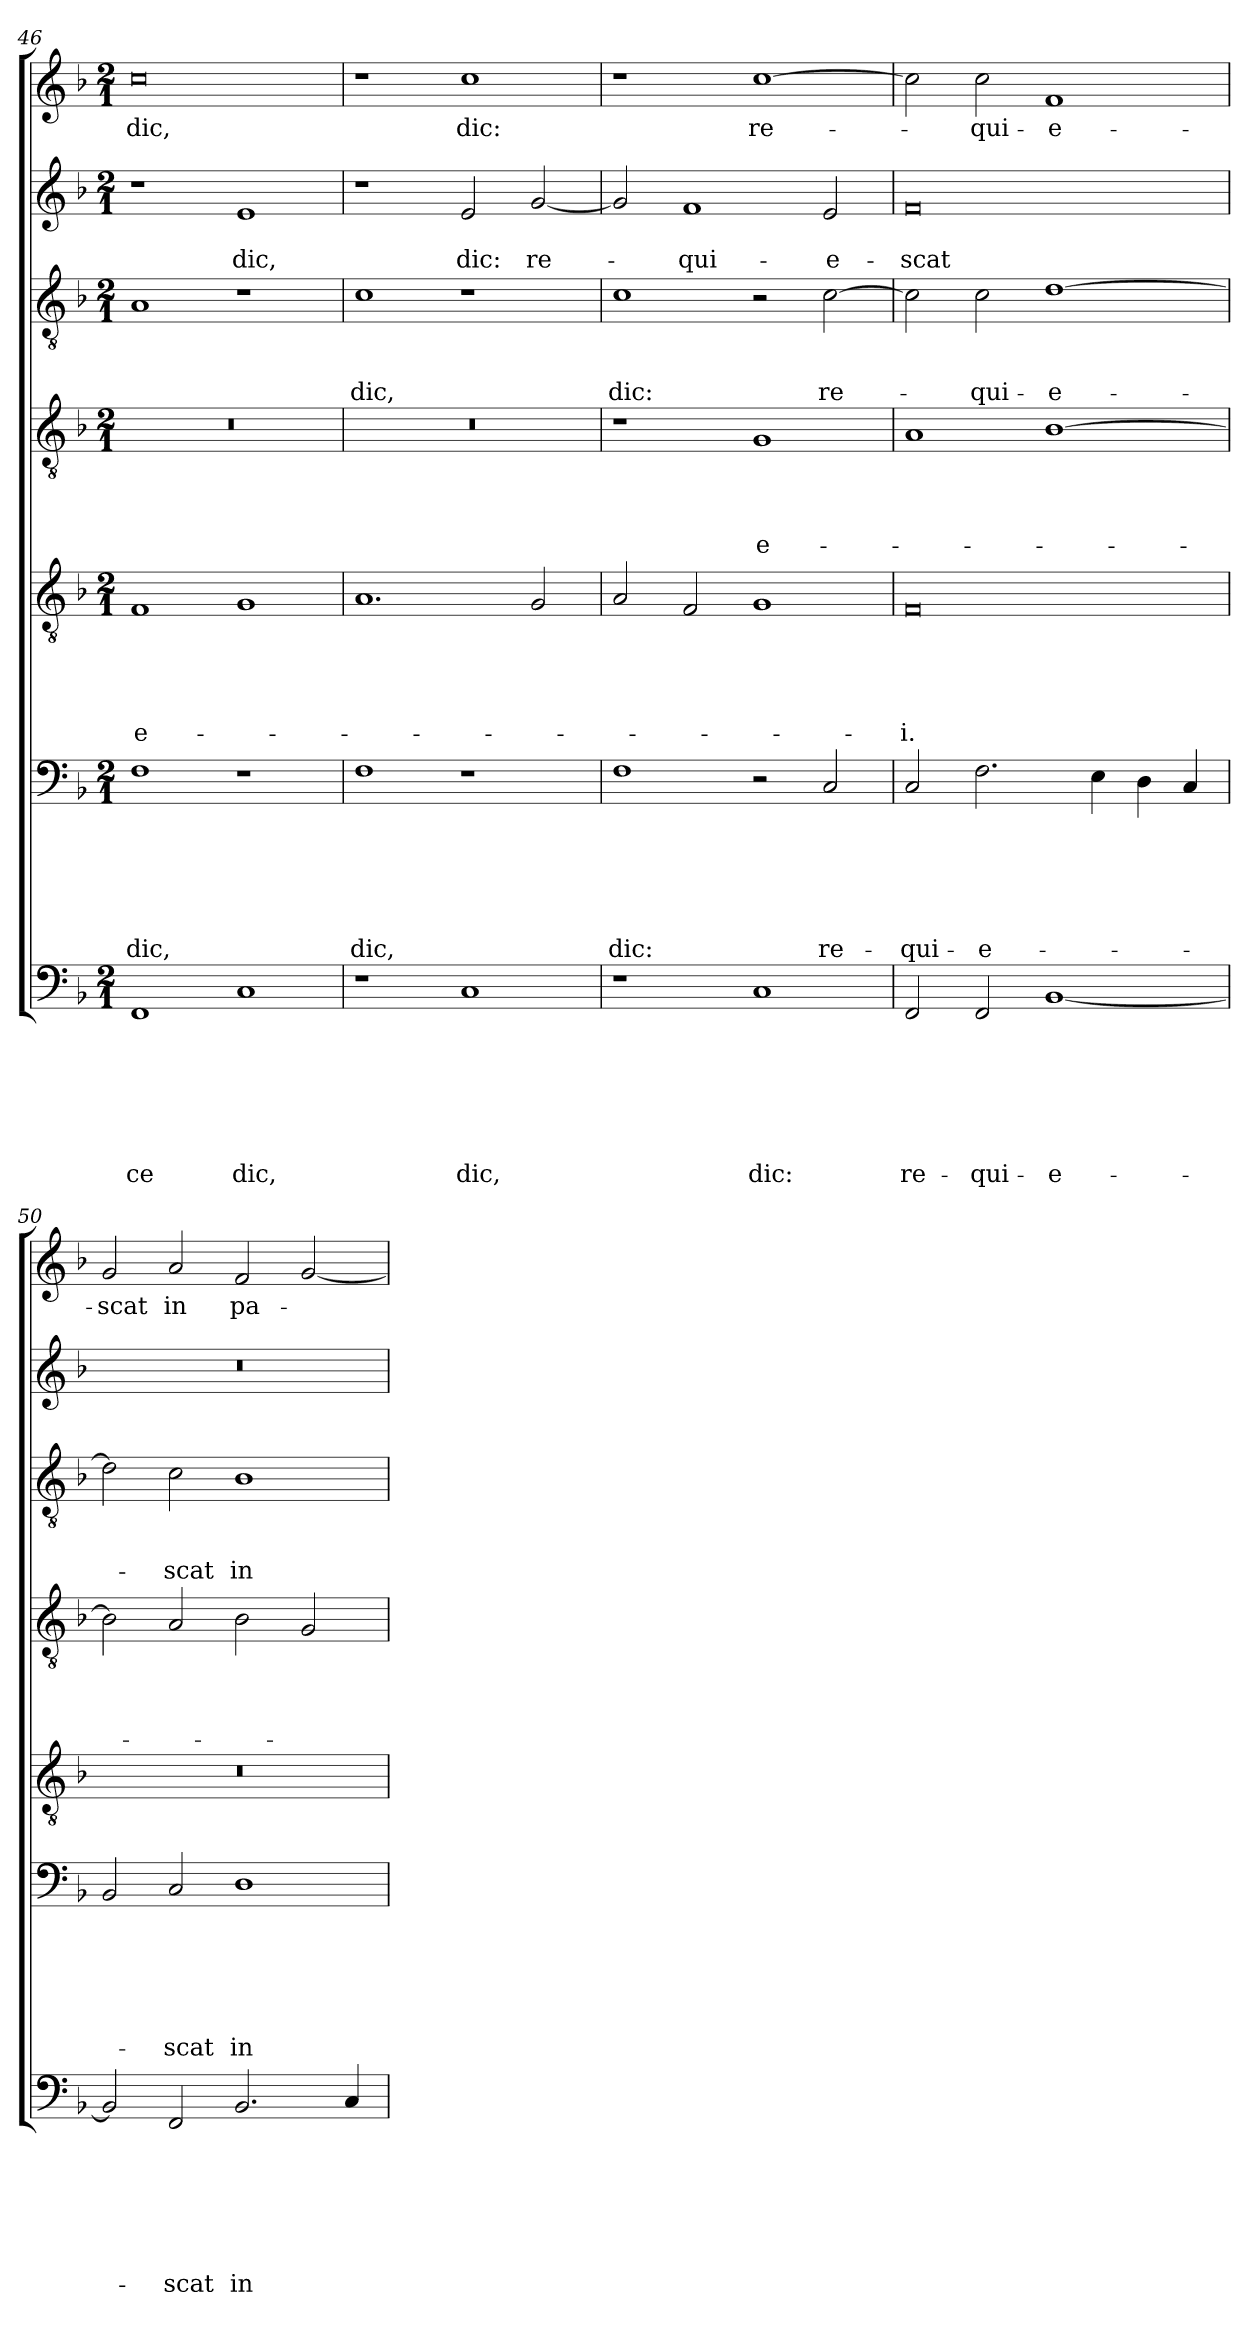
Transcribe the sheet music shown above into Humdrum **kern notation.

**kern	**text	**text	**text	**text	**text	**text	**text	**kern	**text	**text	**text	**text	**text	**text	**kern	**text	**text	**text	**text	**text	**kern	**text	**text	**text	**text	**kern	**text	**text	**text	**kern	**text	**text	**kern	**text
*part7	*part7	*part7	*part7	*part7	*part7	*part7	*part7	*part6	*part6	*part6	*part6	*part6	*part6	*part6	*part5	*part5	*part5	*part5	*part5	*part5	*part4	*part4	*part4	*part4	*part4	*part3	*part3	*part3	*part3	*part2	*part2	*part2	*part1	*part1
*staff7	*staff7	*staff7	*staff7	*staff7	*staff7	*staff7	*staff7	*staff6	*staff6	*staff6	*staff6	*staff6	*staff6	*staff6	*staff5	*staff5	*staff5	*staff5	*staff5	*staff5	*staff4	*staff4	*staff4	*staff4	*staff4	*staff3	*staff3	*staff3	*staff3	*staff2	*staff2	*staff2	*staff1	*staff1
*clefF4	*	*	*	*	*	*	*	*clefF4	*	*	*	*	*	*	*clefGv2	*	*	*	*	*	*clefGv2	*	*	*	*	*clefGv2	*	*	*	*clefG2	*	*	*clefG2	*
*k[b-]	*	*	*	*	*	*	*	*k[b-]	*	*	*	*	*	*	*k[b-]	*	*	*	*	*	*k[b-]	*	*	*	*	*k[b-]	*	*	*	*k[b-]	*	*	*k[b-]	*
*F:	*	*	*	*	*	*	*	*F:	*	*	*	*	*	*	*F:	*	*	*	*	*	*F:	*	*	*	*	*F:	*	*	*	*F:	*	*	*F:	*
*M2/1	*	*	*	*	*	*	*	*M2/1	*	*	*	*	*	*	*M2/1	*	*	*	*	*	*M2/1	*	*	*	*	*M2/1	*	*	*	*M2/1	*	*	*M2/1	*
=46	=46	=46	=46	=46	=46	=46	=46	=46	=46	=46	=46	=46	=46	=46	=46	=46	=46	=46	=46	=46	=46	=46	=46	=46	=46	=46	=46	=46	=46	=46	=46	=46	=46	=46
!	!	!	!	!	!	!	!LO:LY:b	!	!	!	!	!	!	!LO:LY:b	!	!	!	!	!	!LO:LY:b	!	!	!	!	!	!	!	!	!	!	!	!	!	!LO:LY:b
1FF	.	.	.	.	.	.	-ce	1F	.	.	.	.	.	dic,	1F	.	.	.	.	e-	0r	.	.	.	.	1A	.	.	.	1r	.	.	0cc	dic,
!	!	!	!	!	!	!	!LO:LY:b	!	!	!	!	!	!	!	!	!	!	!	!	!	!	!	!	!	!	!	!	!	!	!	!	!LO:LY:b	!	!
1C	.	.	.	.	.	.	dic,	1r	.	.	.	.	.	.	1G	.	.	.	.	.	.	.	.	.	.	1r	.	.	.	1e	.	dic,	.	.
=47	=47	=47	=47	=47	=47	=47	=47	=47	=47	=47	=47	=47	=47	=47	=47	=47	=47	=47	=47	=47	=47	=47	=47	=47	=47	=47	=47	=47	=47	=47	=47	=47	=47	=47
!	!	!	!	!	!	!	!	!	!	!	!	!	!	!LO:LY:b	!	!	!	!	!	!	!	!	!	!	!	!	!	!	!LO:LY:b	!	!	!	!	!
1r	.	.	.	.	.	.	.	1F	.	.	.	.	.	dic,	1.A	.	.	.	.	.	0r	.	.	.	.	1c	.	.	dic,	1r	.	.	1r	.
!	!	!	!	!	!	!	!LO:LY:b	!	!	!	!	!	!	!	!	!	!	!	!	!	!	!	!	!	!	!	!	!	!	!	!	!LO:LY:b	!	!LO:LY:b
1C	.	.	.	.	.	.	dic,	1r	.	.	.	.	.	.	.	.	.	.	.	.	.	.	.	.	.	1r	.	.	.	2e/	.	dic:	1cc	dic:
!	!	!	!	!	!	!	!	!	!	!	!	!	!	!	!	!	!	!	!	!	!	!	!	!	!	!	!	!	!	!	!	!LO:LY:b	!	!
.	.	.	.	.	.	.	.	.	.	.	.	.	.	.	2G/	.	.	.	.	.	.	.	.	.	.	.	.	.	.	[2g/	.	re-	.	.
=48	=48	=48	=48	=48	=48	=48	=48	=48	=48	=48	=48	=48	=48	=48	=48	=48	=48	=48	=48	=48	=48	=48	=48	=48	=48	=48	=48	=48	=48	=48	=48	=48	=48	=48
!	!	!	!	!	!	!	!	!	!	!	!	!	!	!LO:LY:b	!	!	!	!	!	!	!	!	!	!	!	!	!	!	!LO:LY:b	!	!	!	!	!
1r	.	.	.	.	.	.	.	1F	.	.	.	.	.	dic:	2A/	.	.	.	.	.	1r	.	.	.	.	1c	.	.	dic:	2g/]	.	.	1r	.
!	!	!	!	!	!	!	!	!	!	!	!	!	!	!	!	!	!	!	!	!	!	!	!	!	!	!	!	!	!	!	!	!LO:LY:b	!	!
.	.	.	.	.	.	.	.	.	.	.	.	.	.	.	2F/	.	.	.	.	.	.	.	.	.	.	.	.	.	.	1f	.	-qui-	.	.
!	!	!	!	!	!	!	!LO:LY:b	!	!	!	!	!	!	!	!	!	!	!	!	!	!	!	!	!	!LO:LY:b	!	!	!	!	!	!	!	!	!LO:LY:b
1C	.	.	.	.	.	.	dic:	2r	.	.	.	.	.	.	1G	.	.	.	.	.	1G	.	.	.	e-	2r	.	.	.	.	.	.	[1cc	re-
!	!	!	!	!	!	!	!	!	!	!	!	!	!	!LO:LY:b	!	!	!	!	!	!	!	!	!	!	!	!	!	!	!LO:LY:b	!	!	!LO:LY:b	!	!
.	.	.	.	.	.	.	.	2C/	.	.	.	.	.	re-	.	.	.	.	.	.	.	.	.	.	.	[2c\	.	.	re-	2e/	.	-e-	.	.
=49	=49	=49	=49	=49	=49	=49	=49	=49	=49	=49	=49	=49	=49	=49	=49	=49	=49	=49	=49	=49	=49	=49	=49	=49	=49	=49	=49	=49	=49	=49	=49	=49	=49	=49
!	!	!	!	!	!	!	!LO:LY:b	!	!	!	!	!	!	!LO:LY:b	!	!	!	!	!	!LO:LY:b	!	!	!	!	!	!	!	!	!	!	!	!LO:LY:b	!	!
2FF/	.	.	.	.	.	.	re-	2C/	.	.	.	.	.	-qui-	0F	.	.	.	.	-i.	1A	.	.	.	.	2c\]	.	.	.	0f	.	-scat	2cc\]	.
!	!	!	!	!	!	!	!LO:LY:b	!	!	!	!	!	!	!LO:LY:b	!	!	!	!	!	!	!	!	!	!	!	!	!	!	!LO:LY:b	!	!	!	!	!LO:LY:b
2FF/	.	.	.	.	.	.	-qui-	2.F\	.	.	.	.	.	-e-	.	.	.	.	.	.	.	.	.	.	.	2c\	.	.	-qui-	.	.	.	2cc\	-qui-
!	!	!	!	!	!	!	!LO:LY:b	!	!	!	!	!	!	!	!	!	!	!	!	!	!	!	!	!	!	!	!	!	!LO:LY:b	!	!	!	!	!LO:LY:b
[1BB-	.	.	.	.	.	.	-e-	.	.	.	.	.	.	.	.	.	.	.	.	.	[1B-	.	.	.	.	[1d	.	.	-e-	.	.	.	1f	-e-
.	.	.	.	.	.	.	.	4E\	.	.	.	.	.	.	.	.	.	.	.	.	.	.	.	.	.	.	.	.	.	.	.	.	.	.
.	.	.	.	.	.	.	.	4D\	.	.	.	.	.	.	.	.	.	.	.	.	.	.	.	.	.	.	.	.	.	.	.	.	.	.
.	.	.	.	.	.	.	.	4C/	.	.	.	.	.	.	.	.	.	.	.	.	.	.	.	.	.	.	.	.	.	.	.	.	.	.
=50	=50	=50	=50	=50	=50	=50	=50	=50	=50	=50	=50	=50	=50	=50	=50	=50	=50	=50	=50	=50	=50	=50	=50	=50	=50	=50	=50	=50	=50	=50	=50	=50	=50	=50
!	!	!	!	!	!	!	!	!	!	!	!	!	!	!	!	!	!	!	!	!	!	!	!	!	!	!	!	!	!	!	!	!	!	!LO:LY:b
2BB-/]	.	.	.	.	.	.	.	2BB-/	.	.	.	.	.	.	0r	.	.	.	.	.	2B-\]	.	.	.	.	2d\]	.	.	.	0r	.	.	2g/	-scat
!	!	!	!	!	!	!	!LO:LY:b	!	!	!	!	!	!	!LO:LY:b	!	!	!	!	!	!	!	!	!	!	!	!	!	!	!LO:LY:b	!	!	!	!	!LO:LY:b
2FF/	.	.	.	.	.	.	-scat	2C/	.	.	.	.	.	-scat	.	.	.	.	.	.	2A/	.	.	.	.	2c\	.	.	-scat	.	.	.	2a/	in
!	!	!	!	!	!	!	!LO:LY:b	!	!	!	!	!	!	!LO:LY:b	!	!	!	!	!	!	!	!	!	!	!	!	!	!	!LO:LY:b	!	!	!	!	!LO:LY:b
2.BB-/	.	.	.	.	.	.	in	1D	.	.	.	.	.	in	.	.	.	.	.	.	2B-\	.	.	.	.	1B-	.	.	in	.	.	.	2f/	pa-
.	.	.	.	.	.	.	.	.	.	.	.	.	.	.	.	.	.	.	.	.	2G/	.	.	.	.	.	.	.	.	.	.	.	[2g/	.
4C/	.	.	.	.	.	.	.	.	.	.	.	.	.	.	.	.	.	.	.	.	.	.	.	.	.	.	.	.	.	.	.	.	.	.
=	=	=	=	=	=	=	=	=	=	=	=	=	=	=	=	=	=	=	=	=	=	=	=	=	=	=	=	=	=	=	=	=	=	=
*-	*-	*-	*-	*-	*-	*-	*-	*-	*-	*-	*-	*-	*-	*-	*-	*-	*-	*-	*-	*-	*-	*-	*-	*-	*-	*-	*-	*-	*-	*-	*-	*-	*-	*-
